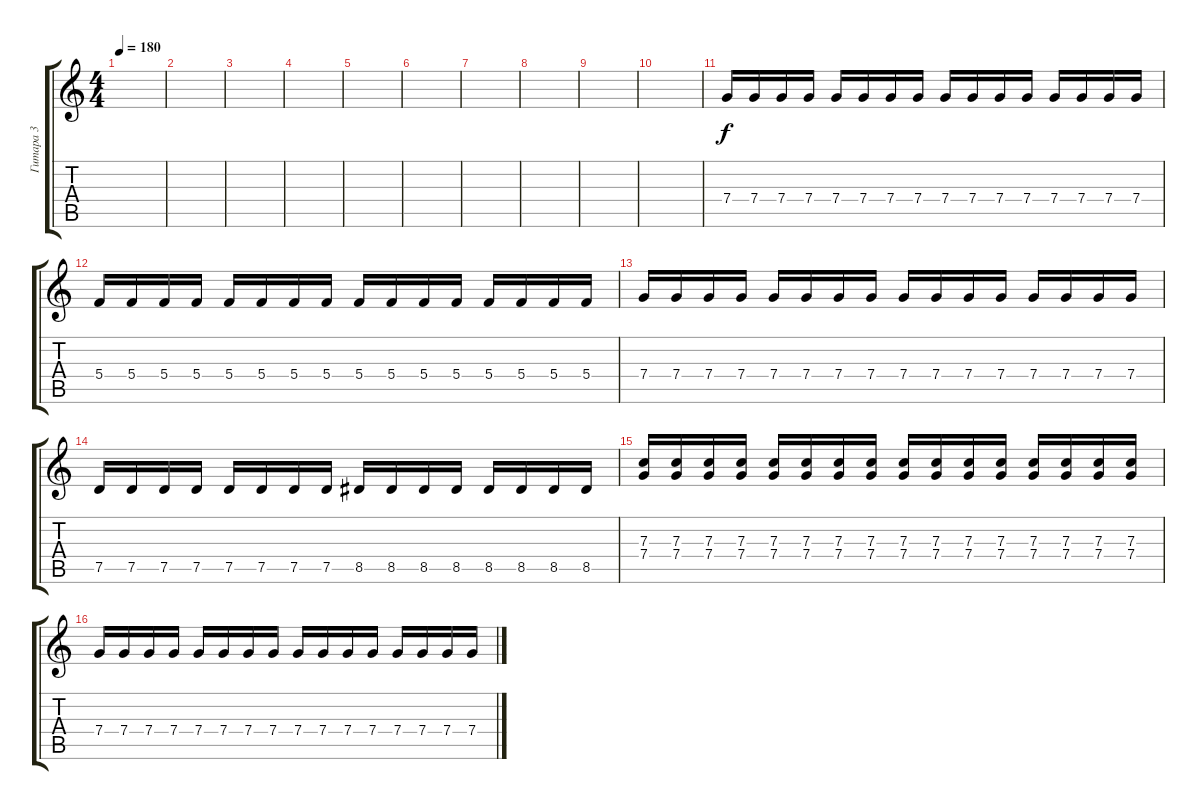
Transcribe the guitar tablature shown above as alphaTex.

\track ("Гитара 3" "Гитара 3") {instrument distortionguitar}
\staff {score tabs}
\tuning (D4 A3 F3 C3 G2 D2) {hide}
\ts (4 4)
\tempo 180
\clef g2
\ks c
|
|
|
|
|
|
|
|
|
|
7.4.16 7.4.16 7.4.16 7.4.16 7.4.16 7.4.16 7.4.16 7.4.16 7.4.16 7.4.16 7.4.16 7.4.16 7.4.16 7.4.16 7.4.16 7.4.16 |
5.4.16 5.4.16 5.4.16 5.4.16 5.4.16 5.4.16 5.4.16 5.4.16 5.4.16 5.4.16 5.4.16 5.4.16 5.4.16 5.4.16 5.4.16 5.4.16 |
7.4.16 7.4.16 7.4.16 7.4.16 7.4.16 7.4.16 7.4.16 7.4.16 7.4.16 7.4.16 7.4.16 7.4.16 7.4.16 7.4.16 7.4.16 7.4.16 |
7.5.16 7.5.16 7.5.16 7.5.16 7.5.16 7.5.16 7.5.16 7.5.16 8.5.16 8.5.16 8.5.16 8.5.16 8.5.16 8.5.16 8.5.16 8.5.16 |
(7.3 7.4).16 (7.3 7.4).16 (7.3 7.4).16 (7.3 7.4).16 (7.3 7.4).16 (7.3 7.4).16 (7.3 7.4).16 (7.3 7.4).16 (7.3 7.4).16 (7.3 7.4).16 (7.3 7.4).16 (7.3 7.4).16 (7.3 7.4).16 (7.3 7.4).16 (7.3 7.4).16 (7.3 7.4).16 |
7.4.16 7.4.16 7.4.16 7.4.16 7.4.16 7.4.16 7.4.16 7.4.16 7.4.16 7.4.16 7.4.16 7.4.16 7.4.16 7.4.16 7.4.16 7.4.16
